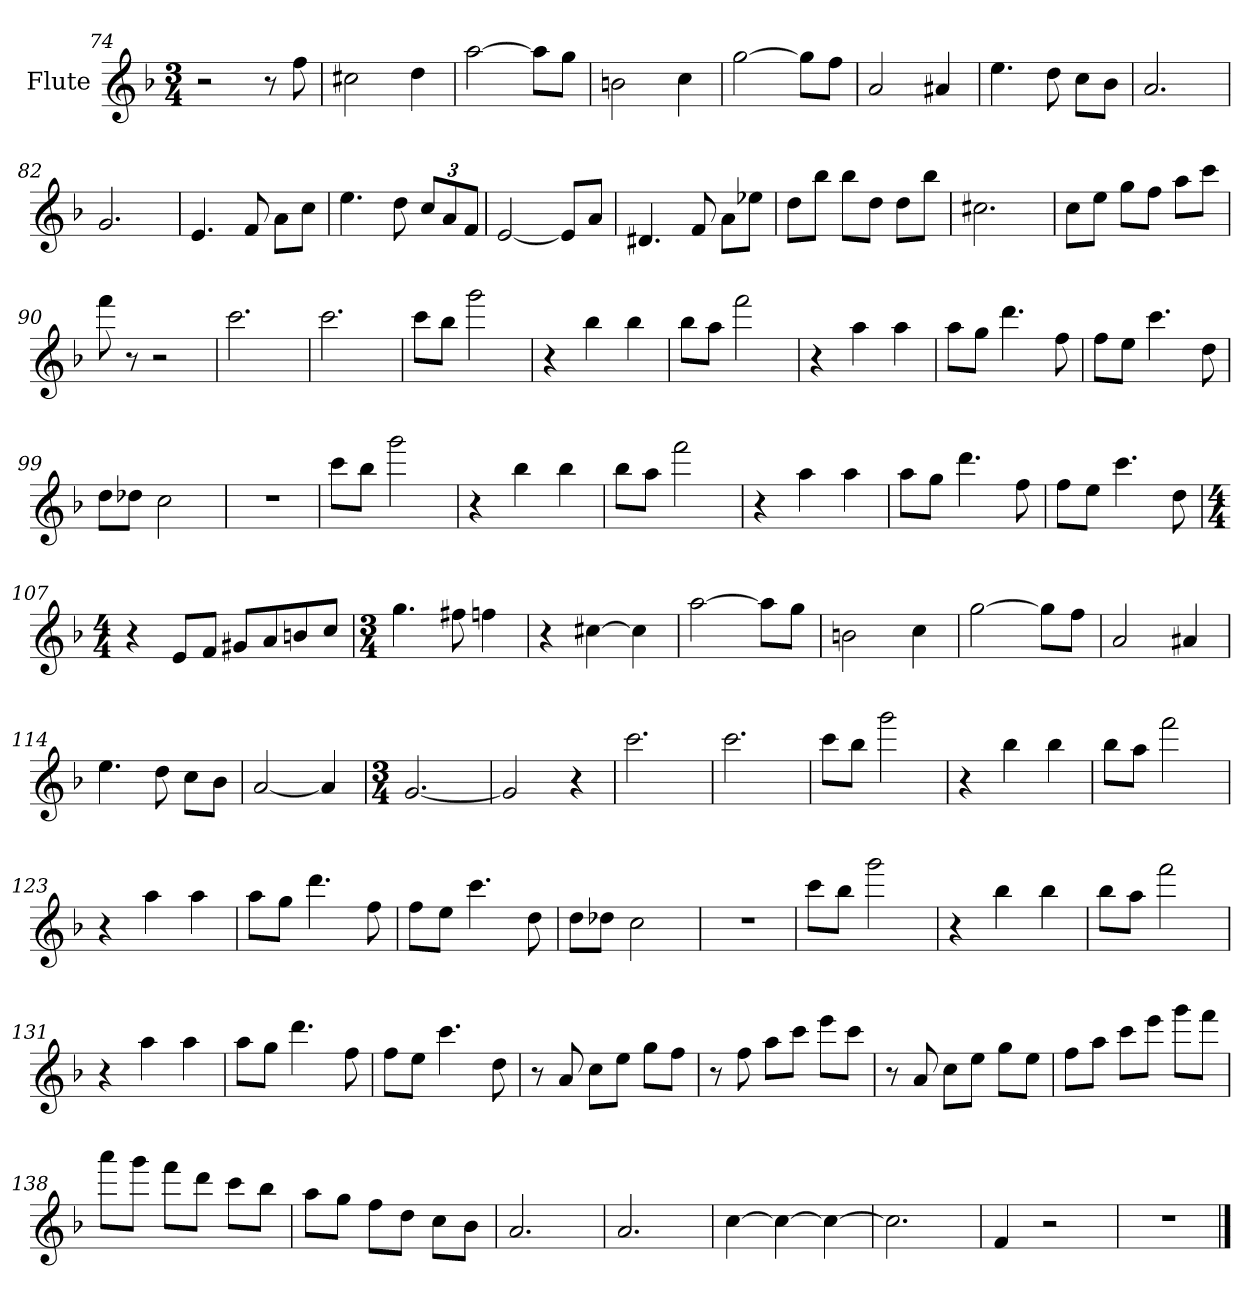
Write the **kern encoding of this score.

**kern
*part1
*staff1
*I"Flute
*I'Fl.
*clefG2
*k[b-]
*M3/4
=74
2r
8r
8ff\
=75
2cc#X\
4dd\
!!LO:LB:g=z
=76
[2aa\
8aa\L]
8gg\J
=77
2bn\
4cc\
=78
[2gg\
8gg\L]
8ff\J
=79
2a/
4a#X/
=80
4.ee\
8dd\
8cc\L
8b-\J
=81
2.a/
=82
2.g/
=83
4.e/
8f/
8a\L
8cc\J
=84
4.ee\
8dd\
*Xbrackettup
12cc/L
12a/
12f/J
=85
[2e/
8e/L]
8a/J
=86
4.d#X/
8f/
8a\L
8ee-X\J
!!LO:LB:g=z
=87
8dd\L
8bb-\J
8bb-\L
8dd\J
8dd\L
8bb-\J
=88
2.cc#X\
=89
8cc\L
8ee\J
8gg\L
8ff\J
8aa\L
8ccc\J
=90
8fff\
8r
2r
=91
2.ccc\
=92
2.ccc\
=93
8ccc\L
8bb-\J
2ggg\
=94
4r
4bb-\
4bb-\
=95
8bb-\L
8aa\J
2fff\
=96
4r
4aa\
4aa\
=97
8aa\L
8gg\J
4.ddd\
8ff\
!!LO:LB:g=z
=98
8ff\L
8ee\J
4.ccc\
8dd\
=99
8dd\L
8dd-X\J
2cc\
=100
2.r
=101
8ccc\L
8bb-\J
2ggg\
=102
4r
4bb-\
4bb-\
=103
8bb-\L
8aa\J
2fff\
=104
4r
4aa\
4aa\
=105
8aa\L
8gg\J
4.ddd\
8ff\
=106
8ff\L
8ee\J
4.ccc\
8dd\
!!LO:PB:g=z
=107
*M4/4
4r
8e/L
8f/J
8g#X/L
8a/
8bn/
8cc/J
=108
*M3/4
*MM80
4.gg\
8ff#X\
4ffn\
=109
4r
[4cc#X\
4cc#\]
=110
[2aa\
8aa\L]
8gg\J
=111
2bn\
4cc\
=112
[2gg\
8gg\L]
8ff\J
=113
2a/
4a#X/
=114
4.ee\
8dd\
8cc\L
8b-\J
=115
[2a/
4a/]
=116
*M3/4
[2.g/
!!LO:LB:g=z
=117
2g/]
4r
=118
*MM160
2.ccc\
=119
2.ccc\
=120
8ccc\L
8bb-\J
2ggg\
=121
4r
4bb-\
4bb-\
=122
8bb-\L
8aa\J
2fff\
=123
4r
4aa\
4aa\
=124
8aa\L
8gg\J
4.ddd\
8ff\
=125
8ff\L
8ee\J
4.ccc\
8dd\
=126
8dd\L
8dd-X\J
2cc\
=127
2.r
=128
8ccc\L
8bb-\J
2ggg\
!!LO:LB:g=z
=129
4r
4bb-\
4bb-\
=130
8bb-\L
8aa\J
2fff\
=131
4r
4aa\
4aa\
=132
8aa\L
8gg\J
4.ddd\
8ff\
=133
8ff\L
8ee\J
4.ccc\
8dd\
=134
8r
8a/
8cc\L
8ee\J
8gg\L
8ff\J
=135
8r
8ff\
8aa\L
8ccc\J
8eee\L
8ccc\J
=136
8r
8a/
8cc\L
8ee\J
8gg\L
8ee\J
!!LO:LB:g=z
=137
8ff\L
8aa\J
8ccc\L
8eee\J
8ggg\L
8fff\J
=138
8aaa\L
8ggg\J
8fff\L
8ddd\J
8ccc\L
8bb-\J
=139
8aa\L
8gg\J
8ff\L
8dd\J
8cc\L
8b-\J
=140
*MM80
2.a/
=141
2.a/
=142
*MM160
[4cc\
4cc\_
4cc\_
=143
2.cc\]
=144
4f/
2r
=145
2.r
==
*-
